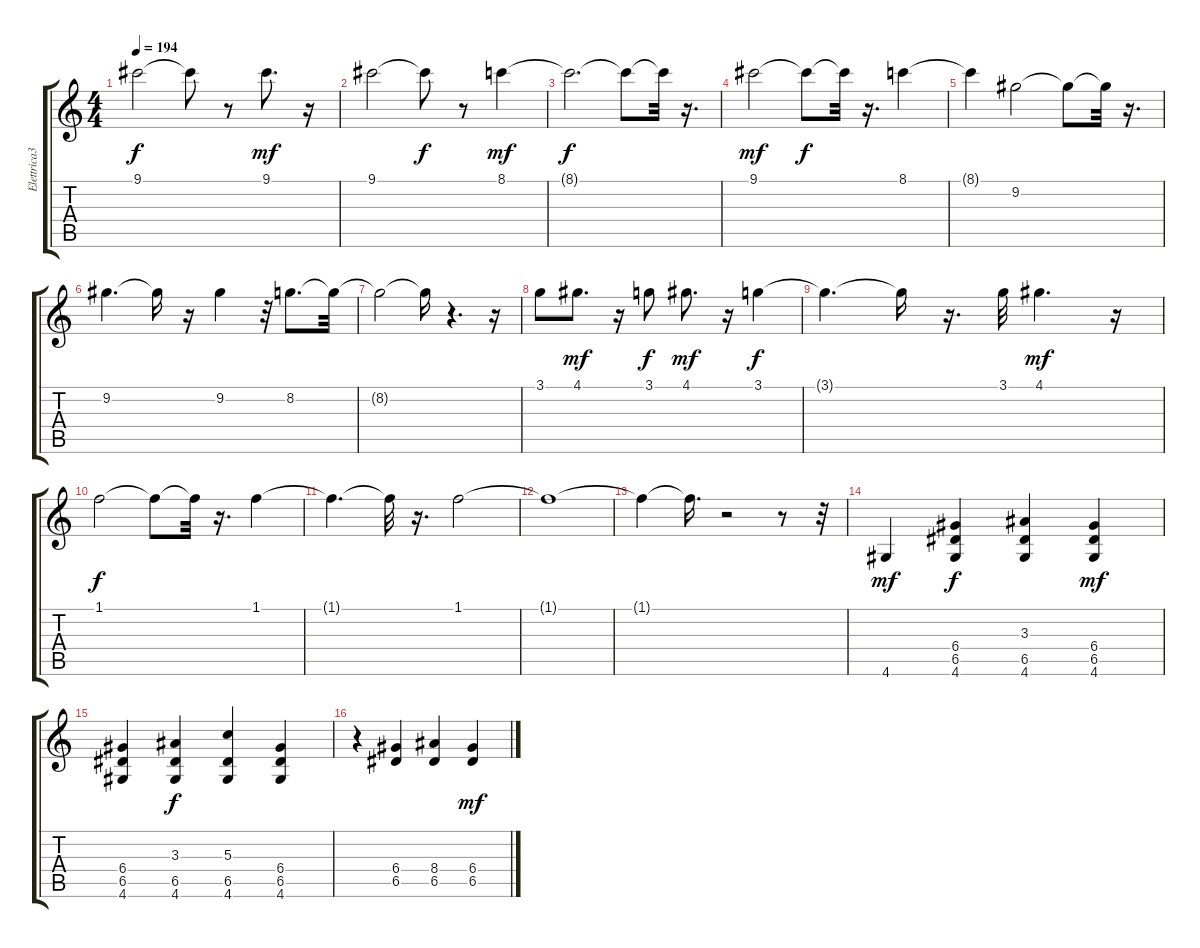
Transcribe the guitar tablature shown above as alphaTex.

\track ("Elettrica3(Ka)" "Elettrica3") {instrument distortionguitar}
\staff {score tabs}
\tuning (E4 B3 G3 D3 A2 E2) {hide}
\ts (4 4)
\tempo 194
\clef g2
\ks c
9.1{t}.2{dy f} 9.1{t}.8 r.8 9.1.8{d dy mf} r.16 |
9.1.2 9.1{t}.8{dy f} r.8 8.1.4{dy mf} |
8.1{t}.2{d dy f} 8.1{t}.8 8.1{t}.32 r.16{d} |
9.1.2{dy mf} 9.1{t}.8{dy f} 9.1{t}.32 r.16{d} 8.1.4 |
8.1{t}.4 9.2.2 9.2{t}.8 9.2{t}.32 r.16{d} |
9.2.4{d} 9.2{t}.16 r.16 9.2.4 r.32 8.2.8{d} 8.2{t}.32 |
8.2{t}.2 8.2{t}.16 r.4{d} r.16 |
3.1.8 4.1.8{d dy mf} r.16 3.1.8{dy f} 4.1.8{d dy mf} r.16 3.1.4{dy f} |
3.1{t}.4{d} 3.1{t}.16 r.16{d} 3.1.32 4.1.4{d dy mf} r.16 |
1.1.2{dy f} 1.1{t}.8 1.1{t}.32 r.16{d} 1.1.4 |
1.1{t}.4{d} 1.1{t}.32 r.16{d} 1.1.2 |
1.1{t}.1 |
1.1{t}.4 1.1{t}.16{d} r.2 r.8 r.32 |
4.6.4{dy mf} (6.4 6.5 4.6).4{dy f} (3.3 6.5 4.6).4 (6.4 6.5 4.6).4{dy mf} |
(6.4 6.5 4.6).4 (3.3 6.5 4.6).4{dy f} (5.3 6.5 4.6).4 (6.4 6.5 4.6).4 |
r.4 (6.4 6.5).4 (8.4 6.5).4 (6.4 6.5).4{dy mf}
